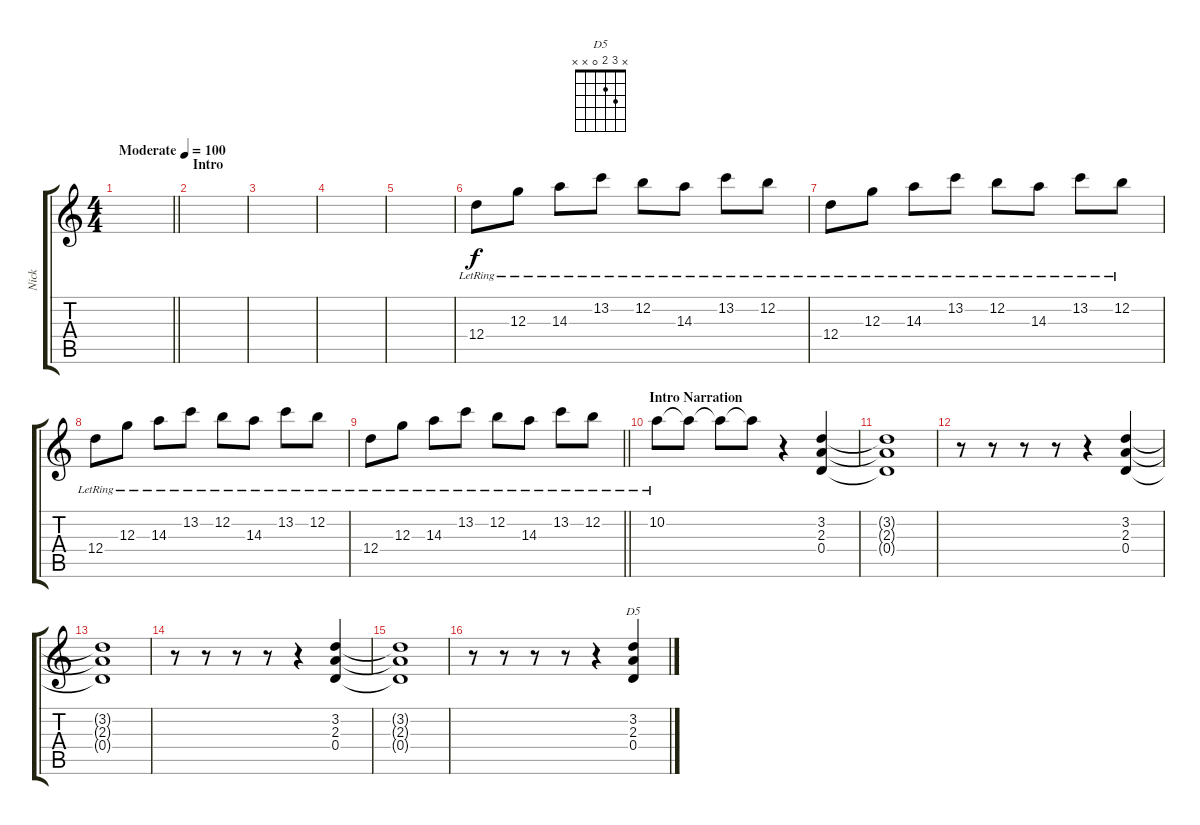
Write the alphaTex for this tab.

\track ("Nick" "Nick") {instrument acousticguitarsteel}
\staff {score tabs}
\tuning (E4 B3 G3 D3 A2 E2) {hide}
\chord ("D5" x 3 2 0 x x)
\ts (4 4)
\tempo (100 "Moderate")
\clef g2
\barLineRight lightlight
\ks c
|
\section ("" "Intro")
|
|
|
|
12.4{lr}.8 12.3{lr}.8 14.3{lr}.8 13.2{lr}.8 12.2{lr}.8 14.3{lr}.8 13.2{lr}.8 12.2{lr}.8 |
12.4{lr}.8 12.3{lr}.8 14.3{lr}.8 13.2{lr}.8 12.2{lr}.8 14.3{lr}.8 13.2{lr}.8 12.2{lr}.8 |
12.4{lr}.8 12.3{lr}.8 14.3{lr}.8 13.2{lr}.8 12.2{lr}.8 14.3{lr}.8 13.2{lr}.8 12.2{lr}.8 |
\barLineRight lightlight
12.4{lr}.8 12.3{lr}.8 14.3{lr}.8 13.2{lr}.8 12.2{lr}.8 14.3{lr}.8 13.2{lr}.8 12.2{lr}.8 |
\section ("" "Intro Narration")
10.2{lr}.8 10.2{t}.8 10.2{t}.8 10.2{t}.8 r.4 (3.2 2.3 0.4).4 |
(3.2{t} 2.3{t} 0.4{t}).1 |
r.8 r.8 r.8 r.8 r.4 (3.2 2.3 0.4).4 |
(3.2{t} 2.3{t} 0.4{t}).1 |
r.8 r.8 r.8 r.8 r.4 (3.2 2.3 0.4).4 |
(3.2{t} 2.3{t} 0.4{t}).1 |
r.8 r.8 r.8 r.8 r.4 (3.2 2.3 0.4).4{ch "D5"}
